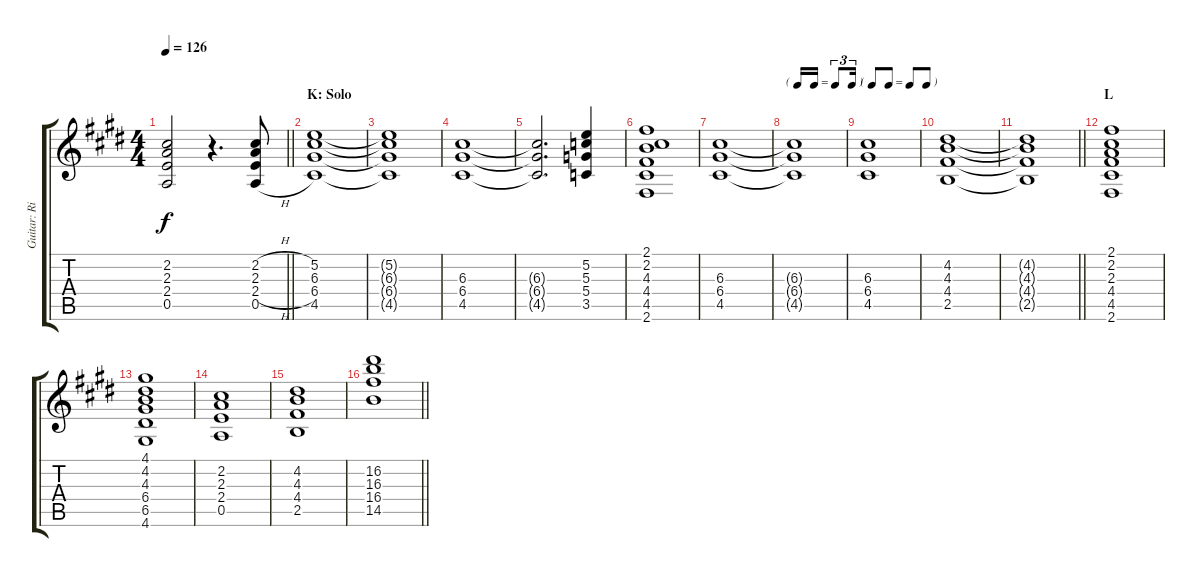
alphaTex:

\track ("Guitar: Rik" "Guitar: Ri") {instrument distortionguitar}
\staff {score tabs}
\tuning (E4 B3 G3 D3 A2 E2) {hide}
\ts (4 4)
\tempo 126
\clef g2
\barLineRight lightlight
\ks e
(2.2{t} 2.3{t} 2.4{t} 0.5{t}).2{dy f} r.4{d} (2.2{h} 2.3{h} 2.4{h} 0.5{h}).8 |
\section ("" "K: Solo")
(5.2 6.3 6.4 4.5).1 |
(5.2{t} 6.3{t} 6.4{t} 4.5{t}).1 |
(6.3 6.4 4.5).1 |
(6.3{t} 6.4{t} 4.5{t}).2{d} (5.2 5.3 5.4 3.5).4 |
(2.1 2.2 4.3 4.4 4.5 2.6).1 |
(6.3 6.4 4.5).1 |
\tf triplet16th
(6.3{t} 6.4{t} 4.5{t}).1 |
\tf none
(6.3 6.4 4.5).1 |
(4.2 4.3 4.4 2.5).1 |
\barLineRight lightlight
(4.2{t} 4.3{t} 4.4{t} 2.5{t}).1 |
\section ("" "L")
(2.1 2.2 2.3 4.4 4.5 2.6).1 |
(4.1 4.2 4.3 6.4 6.5 4.6).1 |
(2.2 2.3 2.4 0.5).1 |
(4.2 4.3 4.4 2.5).1 |
\barLineRight lightlight
(16.2 16.3 16.4 14.5).1
